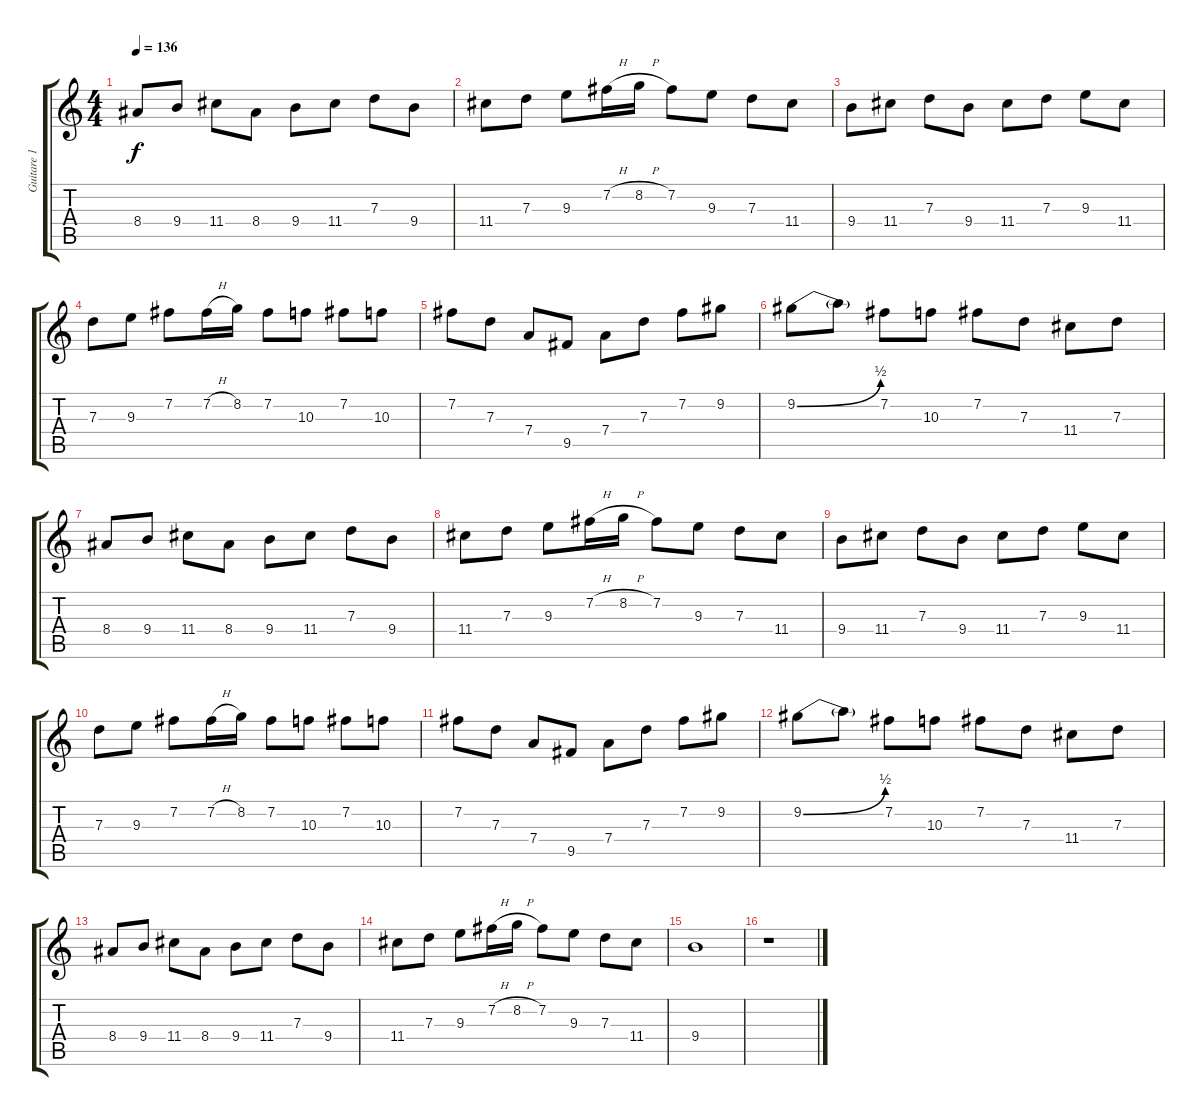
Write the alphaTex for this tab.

\track ("Guitare 1" "Guitare 1") {instrument overdrivenguitar}
\staff {score tabs}
\tuning (E4 B3 G3 D3 A2 E2) {hide}
\ts (4 4)
\tempo 136
\clef g2
\ks c
8.4.8{dy f instrument overdrivenguitar} 9.4.8 11.4.8 8.4.8 9.4.8 11.4.8 7.3.8 9.4.8 |
11.4.8 7.3.8 9.3.8 7.2{h}.16 8.2{h}.16 7.2.8 9.3.8 7.3.8 11.4.8 |
9.4.8 11.4.8 7.3.8 9.4.8 11.4.8 7.3.8 9.3.8 11.4.8 |
7.3.8 9.3.8 7.2.8 7.2{h}.16 8.2.16 7.2.8 10.3.8 7.2.8 10.3.8 |
7.2.8 7.3.8 7.4.8 9.5.8 7.4.8 7.3.8 7.2.8 9.2.8 |
9.2{be (bend 0 0 60 2)}.8 9.2{t}.8 7.2.8 10.3.8 7.2.8 7.3.8 11.4.8 7.3.8 |
8.4.8 9.4.8 11.4.8 8.4.8 9.4.8 11.4.8 7.3.8 9.4.8 |
11.4.8 7.3.8 9.3.8 7.2{h}.16 8.2{h}.16 7.2.8 9.3.8 7.3.8 11.4.8 |
9.4.8 11.4.8 7.3.8 9.4.8 11.4.8 7.3.8 9.3.8 11.4.8 |
7.3.8 9.3.8 7.2.8 7.2{h}.16 8.2.16 7.2.8 10.3.8 7.2.8 10.3.8 |
7.2.8 7.3.8 7.4.8 9.5.8 7.4.8 7.3.8 7.2.8 9.2.8 |
9.2{be (bend 0 0 60 2)}.8 9.2{t}.8 7.2.8 10.3.8 7.2.8 7.3.8 11.4.8 7.3.8 |
8.4.8 9.4.8 11.4.8 8.4.8 9.4.8 11.4.8 7.3.8 9.4.8 |
11.4.8 7.3.8 9.3.8 7.2{h}.16 8.2{h}.16 7.2.8 9.3.8 7.3.8 11.4.8 |
9.4.1 |
r.1
